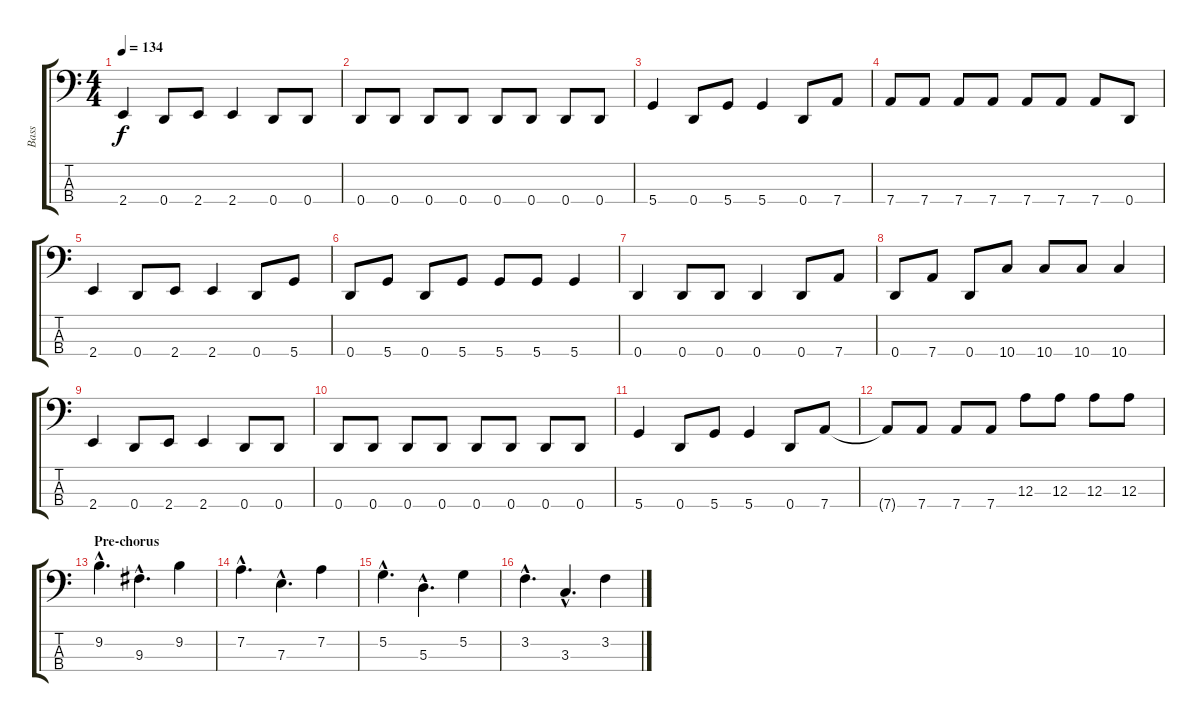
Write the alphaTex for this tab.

\track ("Bass" "Bass") {instrument electricbassfinger}
\staff {score tabs}
\tuning (G2 D2 A1 D1) {hide}
\ts (4 4)
\tempo 134
\clef f4
\ks c
2.4.4{dy f} 0.4.8 2.4.8 2.4.4 0.4.8 0.4.8 |
0.4.8 0.4.8 0.4.8 0.4.8 0.4.8 0.4.8 0.4.8 0.4.8 |
5.4.4 0.4.8 5.4.8 5.4.4 0.4.8 7.4.8 |
7.4.8 7.4.8 7.4.8 7.4.8 7.4.8 7.4.8 7.4.8 0.4.8 |
2.4.4 0.4.8 2.4.8 2.4.4 0.4.8 5.4.8 |
0.4.8 5.4.8 0.4.8 5.4.8 5.4.8 5.4.8 5.4.4 |
0.4.4 0.4.8 0.4.8 0.4.4 0.4.8 7.4.8 |
0.4.8 7.4.8 0.4.8 10.4.8 10.4.8 10.4.8 10.4.4 |
2.4.4 0.4.8 2.4.8 2.4.4 0.4.8 0.4.8 |
0.4.8 0.4.8 0.4.8 0.4.8 0.4.8 0.4.8 0.4.8 0.4.8 |
5.4.4 0.4.8 5.4.8 5.4.4 0.4.8 7.4.8 |
7.4{t}.8 7.4.8 7.4.8 7.4.8 12.3.8 12.3.8 12.3.8 12.3.8 |
\section ("" "Pre-chorus")
9.2{hac}.4{d} 9.3{hac}.4{d} 9.2.4 |
7.2{hac}.4{d} 7.3{hac}.4{d} 7.2.4 |
5.2{hac}.4{d} 5.3{hac}.4{d} 5.2.4 |
3.2{hac}.4{d} 3.3{hac}.4{d} 3.2.4
